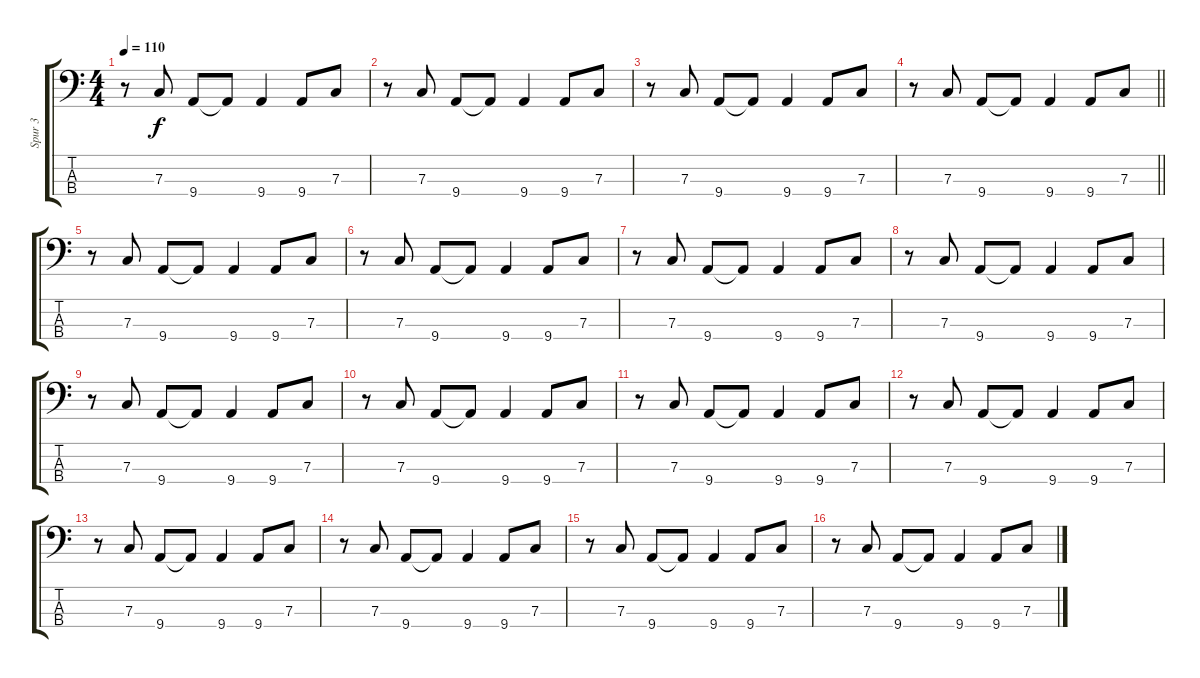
\track ("Spur 3" "Spur 3") {instrument electricbasspick}
\staff {score tabs}
\tuning (Eb2 Bb1 F1 C1) {hide}
\ts (4 4)
\tempo 110
\clef f4
\ks c
r.8{dy f} 7.3.8 9.4.8 9.4{t}.8 9.4.4 9.4.8 7.3.8 |
r.8 7.3.8 9.4.8 9.4{t}.8 9.4.4 9.4.8 7.3.8 |
r.8 7.3.8 9.4.8 9.4{t}.8 9.4.4 9.4.8 7.3.8 |
\barLineRight lightlight
r.8 7.3.8 9.4.8 9.4{t}.8 9.4.4 9.4.8 7.3.8 |
r.8 7.3.8 9.4.8 9.4{t}.8 9.4.4 9.4.8 7.3.8 |
r.8 7.3.8 9.4.8 9.4{t}.8 9.4.4 9.4.8 7.3.8 |
r.8 7.3.8 9.4.8 9.4{t}.8 9.4.4 9.4.8 7.3.8 |
r.8 7.3.8 9.4.8 9.4{t}.8 9.4.4 9.4.8 7.3.8 |
r.8 7.3.8 9.4.8 9.4{t}.8 9.4.4 9.4.8 7.3.8 |
r.8 7.3.8 9.4.8 9.4{t}.8 9.4.4 9.4.8 7.3.8 |
r.8 7.3.8 9.4.8 9.4{t}.8 9.4.4 9.4.8 7.3.8 |
r.8 7.3.8 9.4.8 9.4{t}.8 9.4.4 9.4.8 7.3.8 |
r.8 7.3.8 9.4.8 9.4{t}.8 9.4.4 9.4.8 7.3.8 |
r.8 7.3.8 9.4.8 9.4{t}.8 9.4.4 9.4.8 7.3.8 |
r.8 7.3.8 9.4.8 9.4{t}.8 9.4.4 9.4.8 7.3.8 |
r.8 7.3.8 9.4.8 9.4{t}.8 9.4.4 9.4.8 7.3.8
